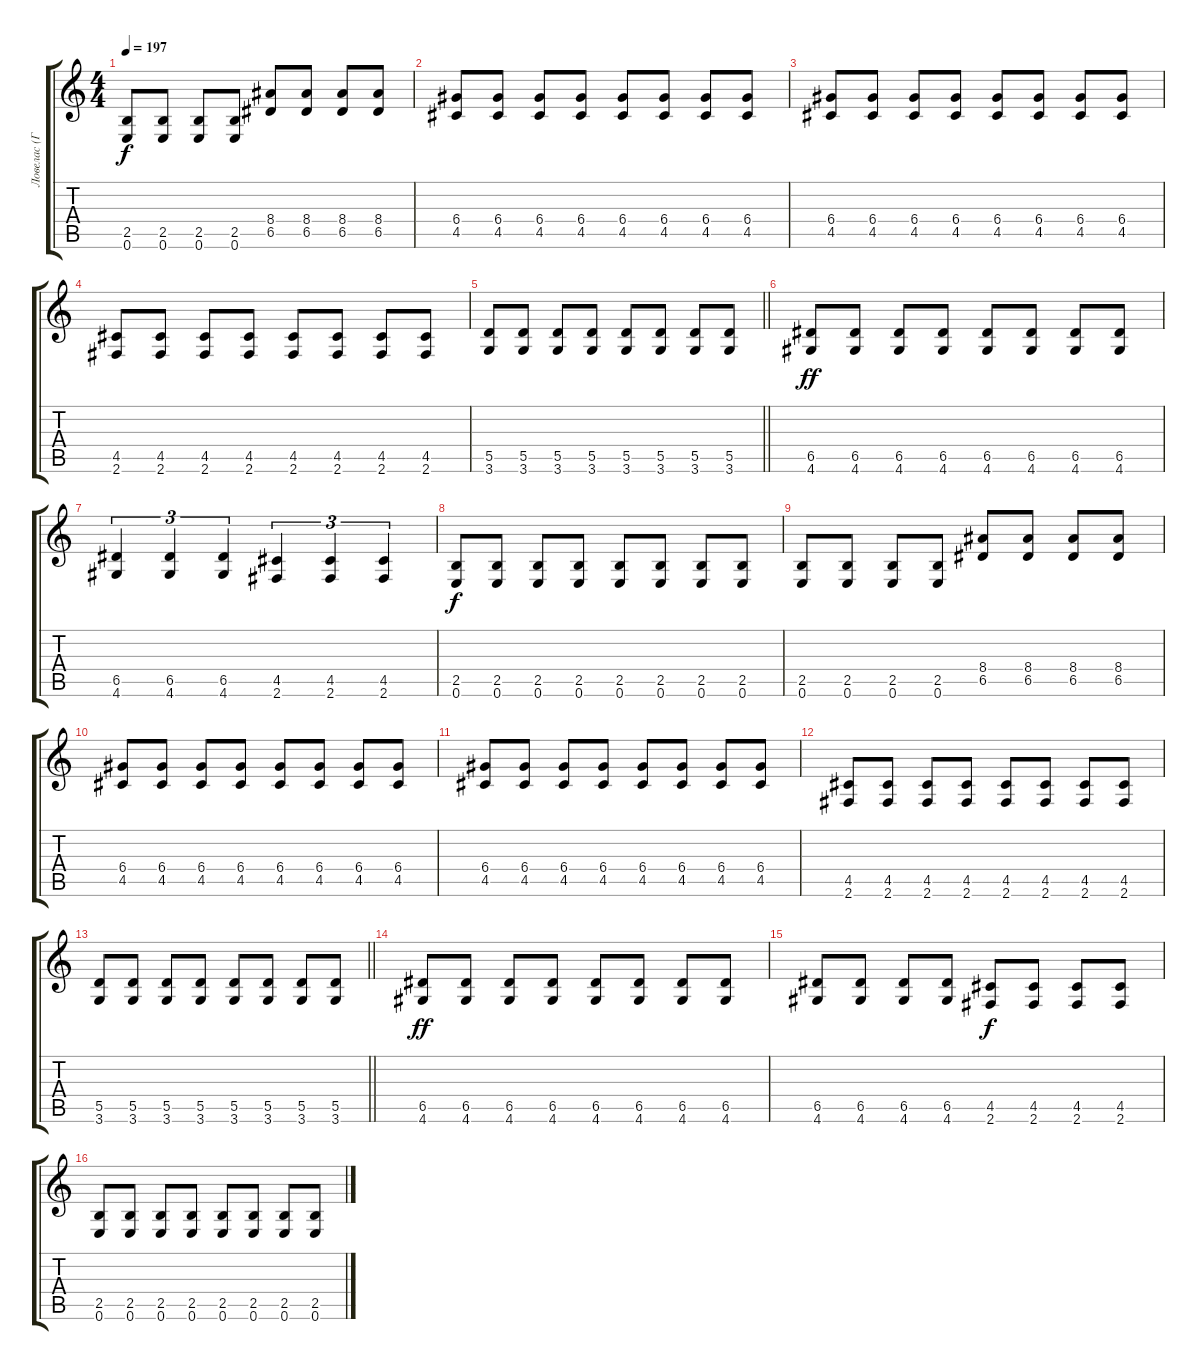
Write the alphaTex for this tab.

\track ("Ловелас (Гитара)" "Ловелас (Г") {instrument distortionguitar}
\staff {score tabs}
\tuning (E4 B3 G3 D3 A2 E2) {hide}
\ts (4 4)
\tempo 197
\clef g2
\ks c
(2.5 0.6).8{dy f} (2.5 0.6).8 (2.5 0.6).8 (2.5 0.6).8 (8.4 6.5).8 (8.4 6.5).8 (8.4 6.5).8 (8.4 6.5).8 |
(6.4 4.5).8 (6.4 4.5).8 (6.4 4.5).8 (6.4 4.5).8 (6.4 4.5).8 (6.4 4.5).8 (6.4 4.5).8 (6.4 4.5).8 |
(6.4 4.5).8 (6.4 4.5).8 (6.4 4.5).8 (6.4 4.5).8 (6.4 4.5).8 (6.4 4.5).8 (6.4 4.5).8 (6.4 4.5).8 |
(4.5 2.6).8 (4.5 2.6).8 (4.5 2.6).8 (4.5 2.6).8 (4.5 2.6).8 (4.5 2.6).8 (4.5 2.6).8 (4.5 2.6).8 |
\barLineRight lightlight
(5.5 3.6).8 (5.5 3.6).8 (5.5 3.6).8 (5.5 3.6).8 (5.5 3.6).8 (5.5 3.6).8 (5.5 3.6).8 (5.5 3.6).8 |
(6.5 4.6).8{dy ff} (6.5 4.6).8 (6.5 4.6).8 (6.5 4.6).8 (6.5 4.6).8 (6.5 4.6).8 (6.5 4.6).8 (6.5 4.6).8 |
(6.5 4.6).4{tu (3 2)} (6.5 4.6).4{tu (3 2)} (6.5 4.6).4{tu (3 2)} (4.5 2.6).4{tu (3 2)} (4.5 2.6).4{tu (3 2)} (4.5 2.6).4{tu (3 2)} |
(2.5 0.6).8{dy f} (2.5 0.6).8 (2.5 0.6).8 (2.5 0.6).8 (2.5 0.6).8 (2.5 0.6).8 (2.5 0.6).8 (2.5 0.6).8 |
(2.5 0.6).8 (2.5 0.6).8 (2.5 0.6).8 (2.5 0.6).8 (8.4 6.5).8 (8.4 6.5).8 (8.4 6.5).8 (8.4 6.5).8 |
(6.4 4.5).8 (6.4 4.5).8 (6.4 4.5).8 (6.4 4.5).8 (6.4 4.5).8 (6.4 4.5).8 (6.4 4.5).8 (6.4 4.5).8 |
(6.4 4.5).8 (6.4 4.5).8 (6.4 4.5).8 (6.4 4.5).8 (6.4 4.5).8 (6.4 4.5).8 (6.4 4.5).8 (6.4 4.5).8 |
(4.5 2.6).8 (4.5 2.6).8 (4.5 2.6).8 (4.5 2.6).8 (4.5 2.6).8 (4.5 2.6).8 (4.5 2.6).8 (4.5 2.6).8 |
\barLineRight lightlight
(5.5 3.6).8 (5.5 3.6).8 (5.5 3.6).8 (5.5 3.6).8 (5.5 3.6).8 (5.5 3.6).8 (5.5 3.6).8 (5.5 3.6).8 |
\section ("" "")
(6.5 4.6).8{dy ff} (6.5 4.6).8 (6.5 4.6).8 (6.5 4.6).8 (6.5 4.6).8 (6.5 4.6).8 (6.5 4.6).8 (6.5 4.6).8 |
(6.5 4.6).8 (6.5 4.6).8 (6.5 4.6).8 (6.5 4.6).8 (4.5 2.6).8{dy f} (4.5 2.6).8 (4.5 2.6).8 (4.5 2.6).8 |
(2.5 0.6).8 (2.5 0.6).8 (2.5 0.6).8 (2.5 0.6).8 (2.5 0.6).8 (2.5 0.6).8 (2.5 0.6).8 (2.5 0.6).8
